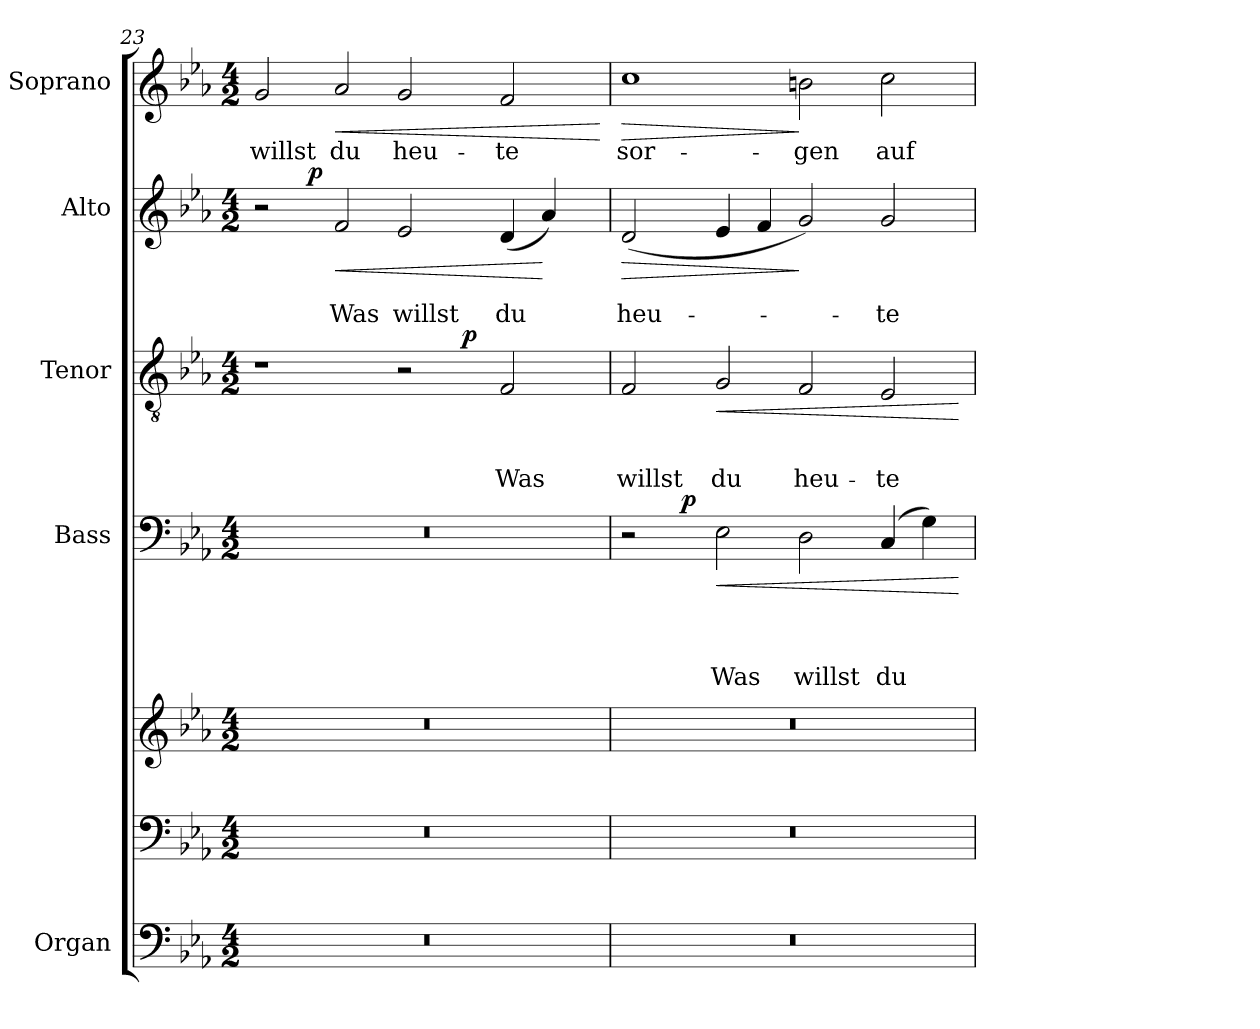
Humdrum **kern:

**kern	**kern	**kern	**kern	**text	**text	**text	**text	**dynam	**kern	**text	**text	**text	**dynam	**kern	**text	**text	**dynam	**kern	**text	**dynam
*part5	*part5	*part5	*part4	*part4	*part4	*part4	*part4	*part4	*part3	*part3	*part3	*part3	*part3	*part2	*part2	*part2	*part2	*part1	*part1	*part1
*staff7	*staff6	*staff5	*staff4	*staff4	*staff4	*staff4	*staff4	*staff4	*staff3	*staff3	*staff3	*staff3	*staff3	*staff2	*staff2	*staff2	*staff2	*staff1	*staff1	*staff1
*I"Organ	*	*	*I"Bass	*	*	*	*	*	*I"Tenor	*	*	*	*	*I"Alto	*	*	*	*I"Soprano	*	*
*	*	*	*	*	*	*	*	*	*	*	*	*	*	*	*	*	*	*I'Pno	*	*
!!LO:PB:g=z
*clefF4	*clefF4	*clefG2	*clefF4	*	*	*	*	*	*clefGv2	*	*	*	*	*clefG2	*	*	*	*clefG2	*	*
*k[b-e-a-]	*k[b-e-a-]	*k[b-e-a-]	*k[b-e-a-]	*	*	*	*	*	*k[b-e-a-]	*	*	*	*	*k[b-e-a-]	*	*	*	*k[b-e-a-]	*	*
*E-:	*E-:	*E-:	*E-:	*	*	*	*	*	*E-:	*	*	*	*	*E-:	*	*	*	*E-:	*	*
*M4/2	*M4/2	*M4/2	*M4/2	*	*	*	*	*	*M4/2	*	*	*	*	*M4/2	*	*	*	*M4/2	*	*
=23	=23	=23	=23	=23	=23	=23	=23	=23	=23	=23	=23	=23	=23	=23	=23	=23	=23	=23	=23	=23
*	*	*	*	*	*	*	*	*	*^	*	*	*	*	*^	*	*	*	*	*	*
0r	0r	0r	0r	.	.	.	.	.	1r	1ryy	.	.	.	.	2r	4.ryy	.	.	.	2g/	willst	.
!	!	!	!	!	!	!	!	!	!	!	!	!	!	!	!	!	!	!	!LO:DY:a	!	!	!
.	.	.	.	.	.	.	.	.	.	.	.	.	.	.	.	1ryy	.	.	p	.	.	.
!	!	!	!	!	!	!	!	!	!	!	!	!	!	!	!	!	!	!	!LO:HP:b	!	!	!LO:HP:b
.	.	.	.	.	.	.	.	.	.	.	.	.	.	.	2f/	.	.	Was	<	2a-/	du	<
.	.	.	.	.	.	.	.	.	2r	4ryy	.	.	.	.	2e-/	.	.	willst	.	2g/	heu-	.
.	.	.	.	.	.	.	.	.	.	16.ryy	.	.	.	.	.	.	.	.	.	.	.	.
!	!	!	!	!	!	!	!	!	!	!	!	!	!	!LO:DY:a	!	!	!	!	!	!	!	!
.	.	.	.	.	.	.	.	.	.	2ryy	.	.	.	p	.	.	.	.	.	.	.	.
.	.	.	.	.	.	.	.	.	.	.	.	.	.	.	.	2ryy	.	.	.	.	.	.
.	.	.	.	.	.	.	.	.	2F/	.	.	.	Was	.	(4d/	.	.	du	.	2f/	-te	.
.	.	.	.	.	.	.	.	.	.	.	.	.	.	.	4a-/)	.	.	.	[	.	.	.
.	.	.	.	.	.	.	.	.	.	8ryy	.	.	.	.	.	.	.	.	.	.	.	.
.	.	.	.	.	.	.	.	.	.	.	.	.	.	.	.	8ryy	.	.	.	.	.	.
.	.	.	.	.	.	.	.	.	.	32ryy	.	.	.	.	.	.	.	.	.	.	.	.
.	.	.	.	.	.	.	.	.	.	.	.	.	.	.	.	.	.	.	.	.	.	[
=24	=24	=24	=24	=24	=24	=24	=24	=24	=24	=24	=24	=24	=24	=24	=24	=24	=24	=24	=24	=24	=24	=24
!	!	!	!	!	!	!	!	!	!	!	!	!	!	!	!	!	!	!	!LO:HP:b	!	!	!LO:HP:b
*	*	*	*	*	*	*	*	*	*v	*v	*	*	*	*	*	*	*	*	*	*	*	*
*	*	*	*^	*	*	*	*	*	*	*	*	*	*	*v	*v	*	*	*	*	*	*
0r	0r	0r	2r	4ryy	.	.	.	.	.	2F/	.	.	willst	.	(2d/	.	heu-	>	1cc	sor-	>
.	.	.	.	16ryy	.	.	.	.	.	.	.	.	.	.	.	.	.	.	.	.	.
!	!	!	!	!	!	!	!	!	!LO:DY:a	!	!	!	!	!	!	!	!	!	!	!	!
.	.	.	.	1ryy	.	.	.	.	p	.	.	.	.	.	.	.	.	.	.	.	.
!	!	!	!	!	!	!	!	!	!LO:HP:b	!	!	!	!	!LO:HP:b	!	!	!	!	!	!	!
.	.	.	2E-\	.	.	.	.	Was	<	2G/	.	.	du	<	4e-/	.	.	.	.	.	.
.	.	.	.	.	.	.	.	.	.	.	.	.	.	.	4f/	.	.	.	.	.	.
.	.	.	2D\	.	.	.	.	willst	.	2F/	.	.	heu-	.	2g/)	.	.	]	2bn\	-gen	]
.	.	.	.	2ryy	.	.	.	.	.	.	.	.	.	.	.	.	.	.	.	.	.
.	.	.	(4C/	.	.	.	.	du	.	2E-/	.	.	-te	.	2g/	.	-te	.	2cc\	auf	.
.	.	.	4G\)	.	.	.	.	.	.	.	.	.	.	.	.	.	.	.	.	.	.
.	.	.	.	8.ryy	.	.	.	.	.	.	.	.	.	.	.	.	.	.	.	.	.
.	.	.	.	.	.	.	.	.	[	.	.	.	.	[	.	.	.	.	.	.	.
*	*	*	*v	*v	*	*	*	*	*	*	*	*	*	*	*	*	*	*	*	*	*
=	=	=	=	=	=	=	=	=	=	=	=	=	=	=	=	=	=	=	=	=
*-	*-	*-	*-	*-	*-	*-	*-	*-	*-	*-	*-	*-	*-	*-	*-	*-	*-	*-	*-	*-
